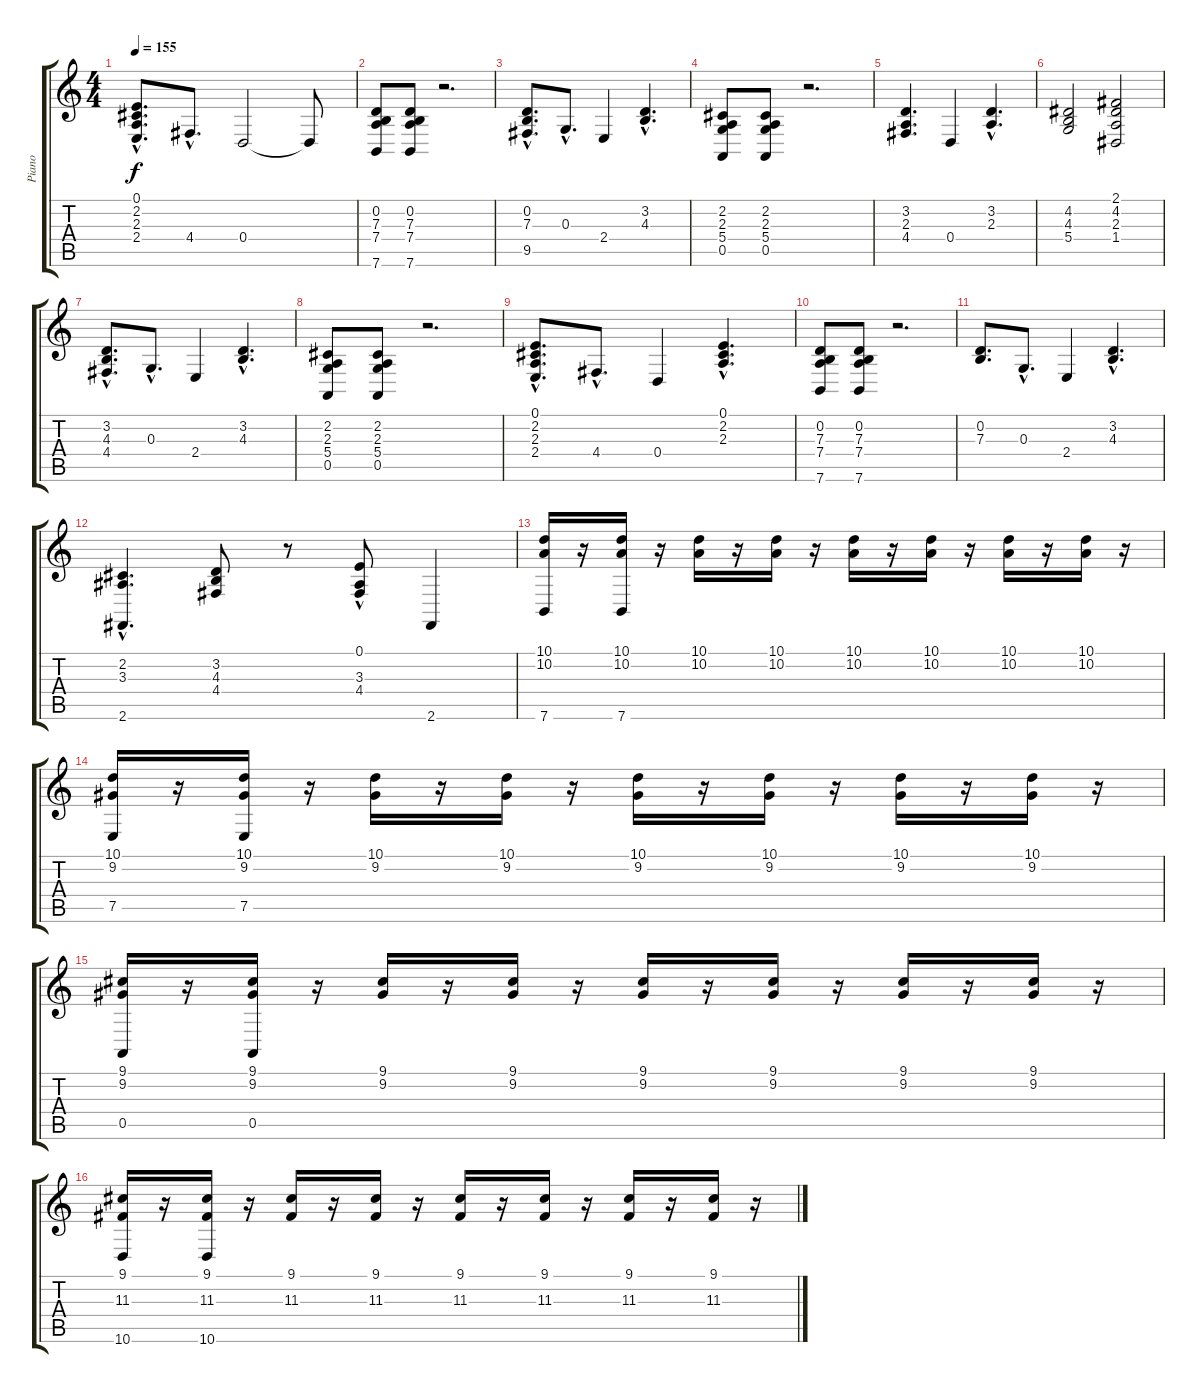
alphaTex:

\track ("Piano" "Piano") {instrument acousticgrandpiano}
\staff {score tabs}
\tuning (E4 B3 G3 D3 A2 E2) {hide}
\ts (4 4)
\tempo 155
\clef g2
\ks c
(0.1 2.2 2.3 2.4{hac}).8{d dy f} 4.4{hac}.8{d} 0.4.2 0.4{t}.8 |
(0.2 7.3 7.4 7.6).8 (0.2 7.3 7.4 7.6).8 r.2{d} |
(0.2 7.3 9.5{hac}).8{d} 0.3{hac}.8{d} 2.4.4 (3.2{hac} 4.3{hac}).4{d} |
(2.2 2.3 5.4 0.5).8 (2.2 2.3 5.4 0.5).8 r.2{d} |
(3.2 2.3 4.4).4{d} 0.4.4 (3.2{hac} 2.3{hac}).4{d} |
(4.2 4.3 5.4).2 (2.1 4.2 2.3 1.4).2 |
(3.2 4.3 4.4{hac}).8{d} 0.3{hac}.8{d} 2.4.4 (3.2{hac} 4.3{hac}).4{d} |
(2.2 2.3 5.4 0.5).8 (2.2 2.3 5.4 0.5).8 r.2{d} |
(0.1 2.2 2.3 2.4{hac}).8{d} 4.4{hac}.8{d} 0.4.4 (0.1{hac} 2.2{hac} 2.3{hac}).4{d} |
(0.2 7.3 7.4 7.6).8 (0.2 7.3 7.4 7.6).8 r.2{d} |
(0.2 7.3).8{d} 0.3{hac}.8{d} 2.4.4 (3.2{hac} 4.3{hac}).4{d} |
(2.2{hac} 3.3{hac} 2.6{hac}).4{d} (3.2 4.3 4.4).8 r.8 (0.1{hac} 3.3{hac} 4.4).8 2.6.4 |
(10.1 10.2 7.6).16 r.16 (10.1 10.2 7.6).16 r.16 (10.1 10.2).16 r.16 (10.1 10.2).16 r.16 (10.1 10.2).16 r.16 (10.1 10.2).16 r.16 (10.1 10.2).16 r.16 (10.1 10.2).16 r.16 |
(10.1 9.2 7.5).16 r.16 (10.1 9.2 7.5).16 r.16 (10.1 9.2).16 r.16 (10.1 9.2).16 r.16 (10.1 9.2).16 r.16 (10.1 9.2).16 r.16 (10.1 9.2).16 r.16 (10.1 9.2).16 r.16 |
(9.1 9.2 0.5).16 r.16 (9.1 9.2 0.5).16 r.16 (9.1 9.2).16 r.16 (9.1 9.2).16 r.16 (9.1 9.2).16 r.16 (9.1 9.2).16 r.16 (9.1 9.2).16 r.16 (9.1 9.2).16 r.16 |
(9.1 11.3 10.6).16 r.16 (9.1 11.3 10.6).16 r.16 (9.1 11.3).16 r.16 (9.1 11.3).16 r.16 (9.1 11.3).16 r.16 (9.1 11.3).16 r.16 (9.1 11.3).16 r.16 (9.1 11.3).16 r.16
